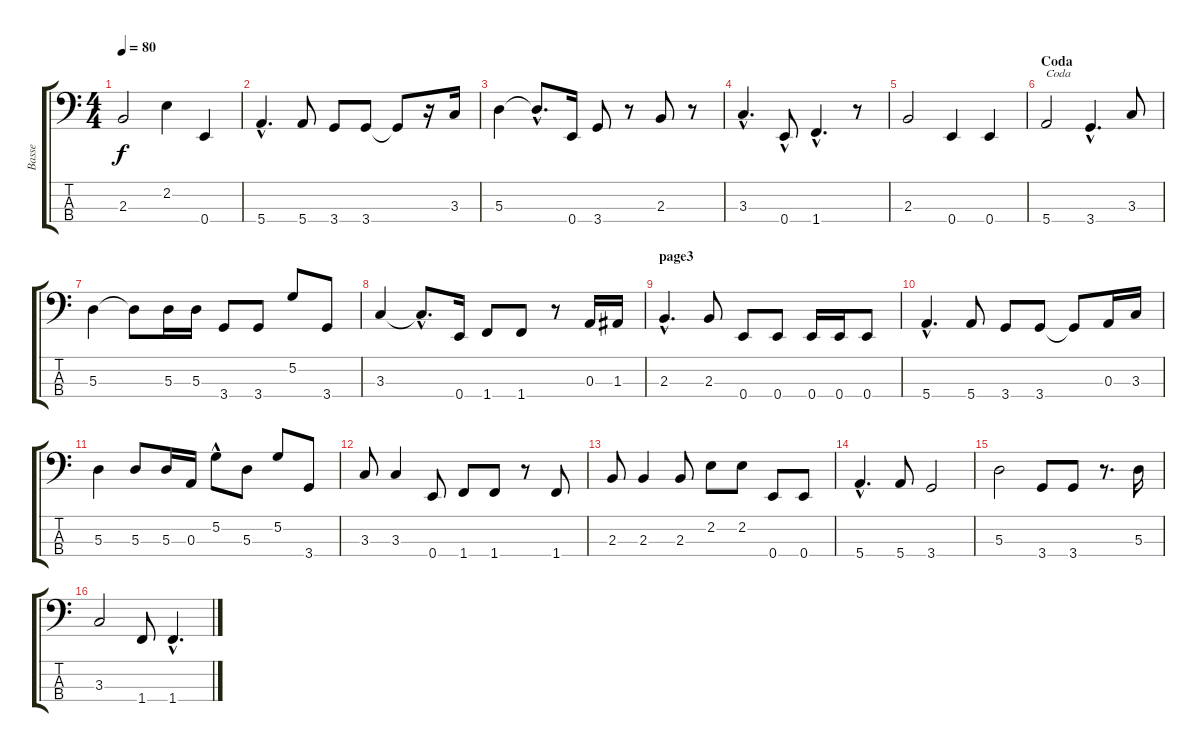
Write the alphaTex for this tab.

\track ("Basse" "Basse") {instrument electricbassfinger}
\staff {score tabs}
\tuning (G2 D2 A1 E1) {hide}
\ts (4 4)
\tempo 80
\clef f4
\ks c
2.3.2{dy f} 2.2.4 0.4.4 |
5.4{hac}.4{d} 5.4.8 3.4.8 3.4.8 3.4{t}.8 r.16 3.3.16 |
5.3.4 5.3{hac t}.8{d} 0.4.16 3.4.8 r.8 2.3.8 r.8 |
3.3{hac}.4{d} 0.4{hac}.8 1.4{hac}.4{d} r.8 |
2.3.2 0.4.4 0.4.4 |
\section ("" "Coda")
5.4.2{txt "Coda"} 3.4{hac}.4{d} 3.3.8 |
5.3.4 5.3{t}.8 5.3.16 5.3.16 3.4.8 3.4.8 5.2.8 3.4.8 |
3.3.4 3.3{hac t}.8{d} 0.4.16 1.4.8 1.4.8 r.8 0.3.16 1.3.16 |
\section ("" "page3")
2.3{hac}.4{d} 2.3.8 0.4.8 0.4.8 0.4.16 0.4.16 0.4.8 |
5.4{hac}.4{d} 5.4.8 3.4.8 3.4.8 3.4{t}.8 0.3.16 3.3.16 |
5.3.4 5.3.8 5.3.16 0.3.16 5.2{hac}.8 5.3.8 5.2.8 3.4.8 |
3.3.8 3.3.4 0.4.8 1.4.8 1.4.8 r.8 1.4.8 |
2.3.8 2.3.4 2.3.8 2.2.8 2.2.8 0.4.8 0.4.8 |
5.4{hac}.4{d} 5.4.8 3.4.2 |
5.3.2 3.4.8 3.4.8 r.8{d} 5.3.16 |
3.3.2 1.4.8 1.4{hac}.4{d}
